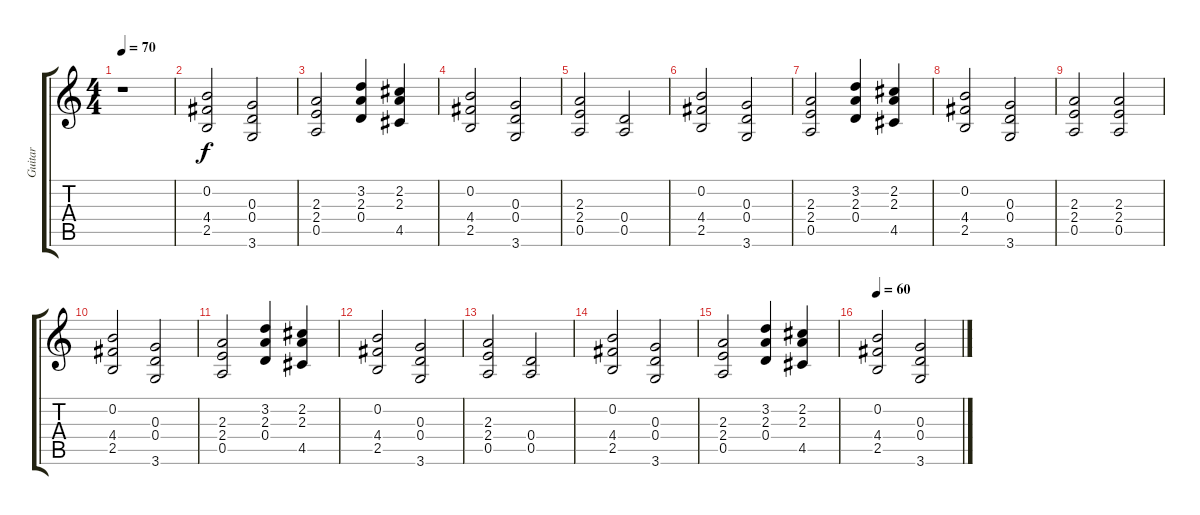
\track ("Guitar" "Guitar") {instrument acousticguitarsteel}
\staff {score tabs}
\tuning (E4 B3 G3 D3 A2 E2) {hide}
\ts (4 4)
\tempo 70
\clef g2
\ks c
r.1{dy f} |
(0.2 4.4 2.5).2{instrument distortionguitar} (0.3 0.4 3.6).2 |
(2.3 2.4 0.5).2 (3.2 2.3 0.4).4 (2.2 2.3 4.5).4 |
(0.2 4.4 2.5).2 (0.3 0.4 3.6).2 |
(2.3 2.4 0.5).2 (0.4 0.5).2 |
(0.2 4.4 2.5).2 (0.3 0.4 3.6).2 |
(2.3 2.4 0.5).2 (3.2 2.3 0.4).4 (2.2 2.3 4.5).4 |
(0.2 4.4 2.5).2 (0.3 0.4 3.6).2 |
(2.3 2.4 0.5).2 (2.3 2.4 0.5).2 |
(0.2 4.4 2.5).2{instrument distortionguitar} (0.3 0.4 3.6).2 |
(2.3 2.4 0.5).2 (3.2 2.3 0.4).4 (2.2 2.3 4.5).4 |
(0.2 4.4 2.5).2 (0.3 0.4 3.6).2 |
(2.3 2.4 0.5).2 (0.4 0.5).2 |
(0.2 4.4 2.5).2 (0.3 0.4 3.6).2 |
(2.3 2.4 0.5).2 (3.2 2.3 0.4).4 (2.2 2.3 4.5).4 |
\tempo 60
(0.2 4.4 2.5).2 (0.3 0.4 3.6).2
